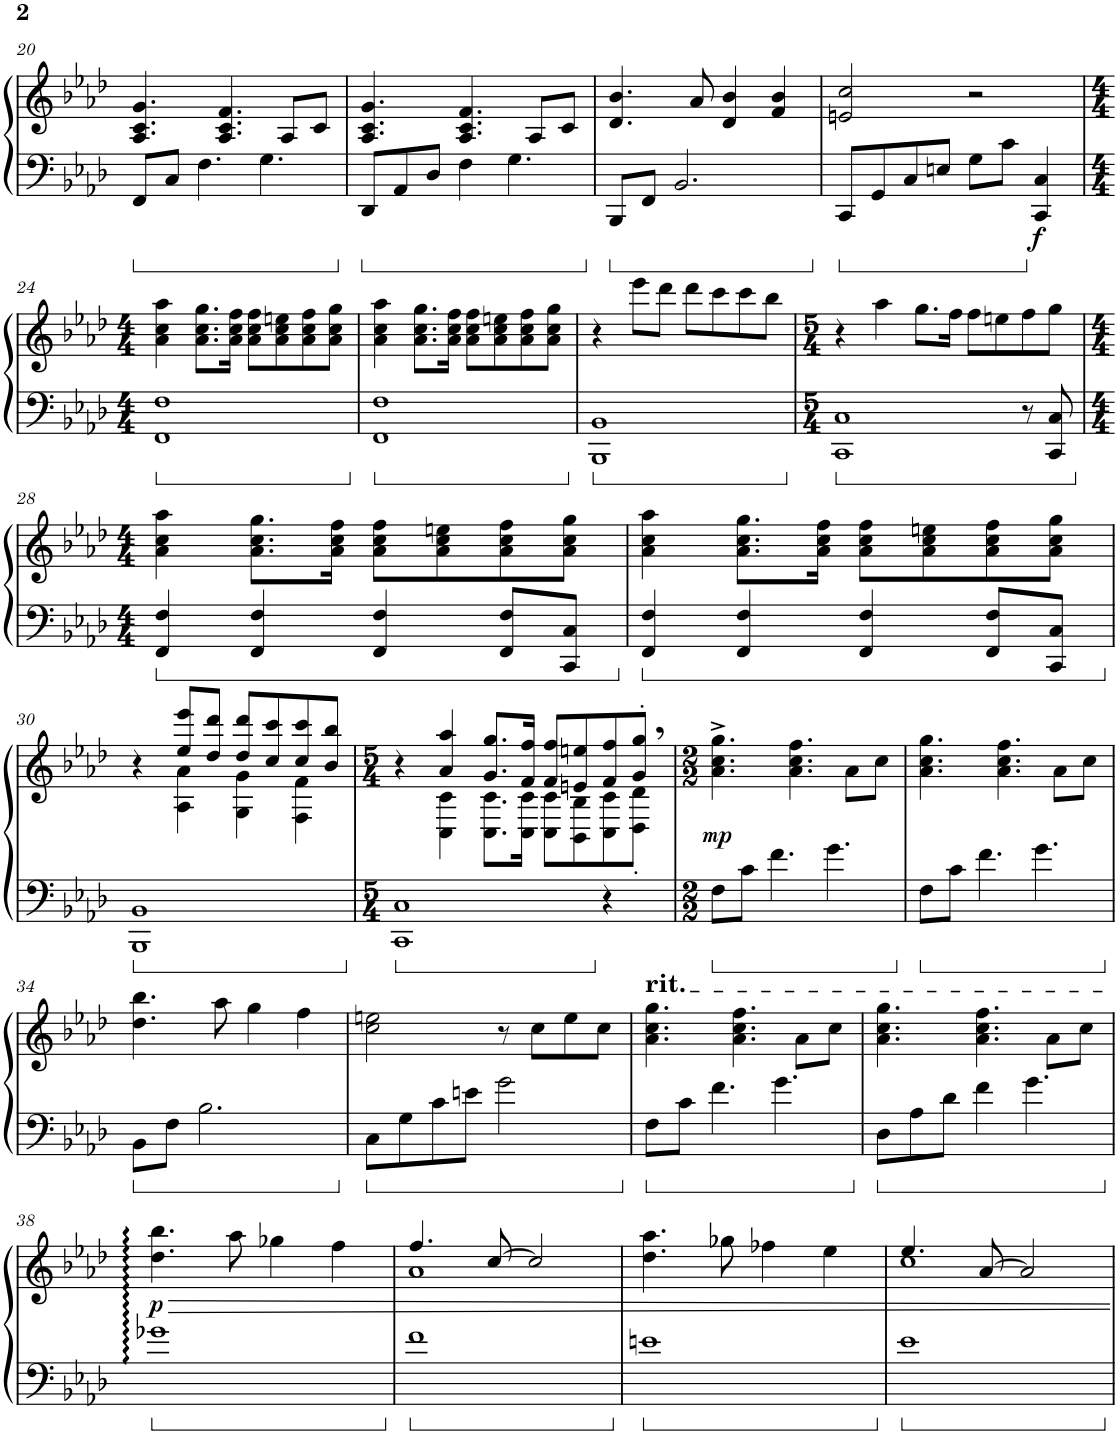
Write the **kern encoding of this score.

**kern	**kern	**dynam
*part1	*part1	*part1
*staff2	*staff1	*staff1/2
*I"Piano	*	*
*I'Pno.	*	*
!!LO:PB:g=z
*clefF4	*clefG2	*
*k[b-e-a-d-]	*k[b-e-a-d-]	*
*M2/2	*M2/2	*
=20	=20	=20
8FF/L	4.A-/ 4.c/ 4.g/	.
8C/J	.	.
4.F\	.	.
.	4.A-/ 4.c/ 4.f/	.
4.G\	.	.
.	8A-/L	.
.	8c/J	.
=21	=21	=21
8DD-/L	4.A-/ 4.c/ 4.g/	.
8AA-/	.	.
8D-/J	.	.
4F\	4.A-/ 4.c/ 4.f/	.
4.G\	.	.
.	8A-/L	.
.	8c/J	.
=22	=22	=22
8BBB-/L	4.d-/ 4.b-/	.
8FF/J	.	.
2.BB-/	.	.
.	8a-/	.
.	4d-/ 4b-/	.
.	4f/ 4b-/	.
=23	=23	=23
8CC/L	2en/ 2cc/	.
8GG/	.	.
8C/	.	.
8En/J	.	.
8G\L	2r	.
8c\J	.	.
!	!	!LO:DY:b=2
4CC/ 4C/	.	f
!!LO:LB:g=z
=24	=24	=24
*M4/4	*M4/4	*
1FF 1F	4a-\ 4cc\ 4aa-\	.
.	8.a-\ 8.cc\ 8.gg\L	.
.	16a-\ 16cc\ 16ff\Jk	.
.	8a-\ 8cc\ 8ff\L	.
.	8a-\ 8cc\ 8een\	.
.	8a-\ 8cc\ 8ff\	.
.	8a-\ 8cc\ 8gg\J	.
=25	=25	=25
1FF 1F	4a-\ 4cc\ 4aa-\	.
.	8.a-\ 8.cc\ 8.gg\L	.
.	16a-\ 16cc\ 16ff\Jk	.
.	8a-\ 8cc\ 8ff\L	.
.	8a-\ 8cc\ 8een\	.
.	8a-\ 8cc\ 8ff\	.
.	8a-\ 8cc\ 8gg\J	.
=26	=26	=26
1BBB- 1BB-	4r	.
.	8eee-\L	.
.	8ddd-\J	.
.	8ddd-\L	.
.	8ccc\	.
.	8ccc\	.
.	8bb-\J	.
=27	=27	=27
*M5/4	*M5/4	*
1CC 1C	4r	.
.	4aa-\	.
.	8.gg\L	.
.	16ff\Jk	.
.	8ff\L	.
.	8een\	.
8r	8ff\	.
8CC/ 8C/	8gg\J	.
!!LO:LB:g=z
=28	=28	=28
*M4/4	*M4/4	*
4FF/ 4F/	4a-\ 4cc\ 4aa-\	.
4FF/ 4F/	8.a-\ 8.cc\ 8.gg\L	.
.	16a-\ 16cc\ 16ff\Jk	.
4FF/ 4F/	8a-\ 8cc\ 8ff\L	.
.	8a-\ 8cc\ 8een\	.
8FF/ 8F/L	8a-\ 8cc\ 8ff\	.
8CC/ 8C/J	8a-\ 8cc\ 8gg\J	.
=29	=29	=29
4FF/ 4F/	4a-\ 4cc\ 4aa-\	.
4FF/ 4F/	8.a-\ 8.cc\ 8.gg\L	.
.	16a-\ 16cc\ 16ff\Jk	.
4FF/ 4F/	8a-\ 8cc\ 8ff\L	.
.	8a-\ 8cc\ 8een\	.
8FF/ 8F/L	8a-\ 8cc\ 8ff\	.
8CC/ 8C/J	8a-\ 8cc\ 8gg\J	.
!!LO:LB:g=z
=30	=30	=30
*	*^	*
1BBB- 1BB-	4r	4ryy	.
.	8ee-/ 8eee-/L	4A-\ 4a-\	.
.	8dd-/ 8ddd-/J	.	.
.	8dd-/ 8ddd-/L	4G\ 4g\	.
.	8cc/ 8ccc/	.	.
.	8cc/ 8ccc/	4F\ 4f\	.
.	8b-/ 8bb-/J	.	.
=31	=31	=31	=31
*M5/4	*M5/4	*	*
1CC 1C	4r	4ryy	.
.	4a-/ 4aa-/	4C\ 4c\	.
.	8.g/ 8.gg/L	8.C\ 8.c\L	.
.	16f/ 16ff/Jk	16C\ 16c\Jk	.
.	8f/ 8ff/L	8C\ 8c\L	.
.	8en/ 8een/	8BB-\ 8B-\	.
4r	8f/ 8ff/	8C\ 8c\	.
.	8g/', 8gg/',J	8D-\' 8d-\'J	.
*	*v	*v	*
=32	=32	=32
*M2/2	*M2/2	*
*	*^	*
!	!	!	!LO:DY:b
*	*v	*v	*
8F\L	4.a-\^ 4.cc\^ 4.gg\^	mp
8c\J	.	.
4.f\	.	.
.	4.a-\ 4.cc\ 4.ff\	.
4.g\	.	.
.	8a-\L	.
.	8cc\J	.
=33	=33	=33
8F\L	4.a-\ 4.cc\ 4.gg\	.
8c\J	.	.
4.f\	.	.
.	4.a-\ 4.cc\ 4.ff\	.
4.g\	.	.
.	8a-\L	.
.	8cc\J	.
!!LO:LB:g=z
=34	=34	=34
8BB-\L	4.dd-\ 4.bb-\	.
8F\J	.	.
2.B-\	.	.
.	8aa-\	.
.	4gg\	.
.	4ff\	.
=35	=35	=35
8C\L	2cc\ 2een\	.
8G\	.	.
8c\	.	.
8en\J	.	.
2g\	8r	.
.	8cc\L	.
.	8ee\	.
.	8cc\J	.
=36	=36	=36
!	!LO:TX:a:t=rit.	!
8F\L	4.a-\ 4.cc\ 4.gg\	.
8c\J	.	.
4.f\	.	.
.	4.a-\ 4.cc\ 4.ff\	.
4.g\	.	.
.	8a-\L	.
.	8cc\J	.
=37	=37	=37
8D-\L	4.a-\ 4.cc\ 4.gg\	.
8A-\	.	.
8d-\J	.	.
4f\	4.a-\ 4.cc\ 4.ff\	.
4.g\	.	.
.	8a-\L	.
.	8cc\J	.
!!LO:LB:g=z
=38	=38	=38
!	!	!LO:DY:b
1g-X	4.g-\: 4.dd-\: 4.bb-\:	p
.	8aa-\	.
.	4gg-X\	.
.	4ff\	.
=39	=39	=39
*	*^	*
1f	4.ff/	1a-	.
.	[8cc/	.	.
.	2cc/]	.	.
*	*v	*v	*
=40	=40	=40
1en	4.dd-\ 4.aa-\	.
.	8gg-X\	.
.	4ff-X\	.
.	4ee-\	.
=41	=41	=41
*	*^	*
1e-	4.ee-/	1cc	.
.	[8a-/	.	.
.	2a-/]	.	.
*	*v	*v	*
=	=	=
*-	*-	*-
